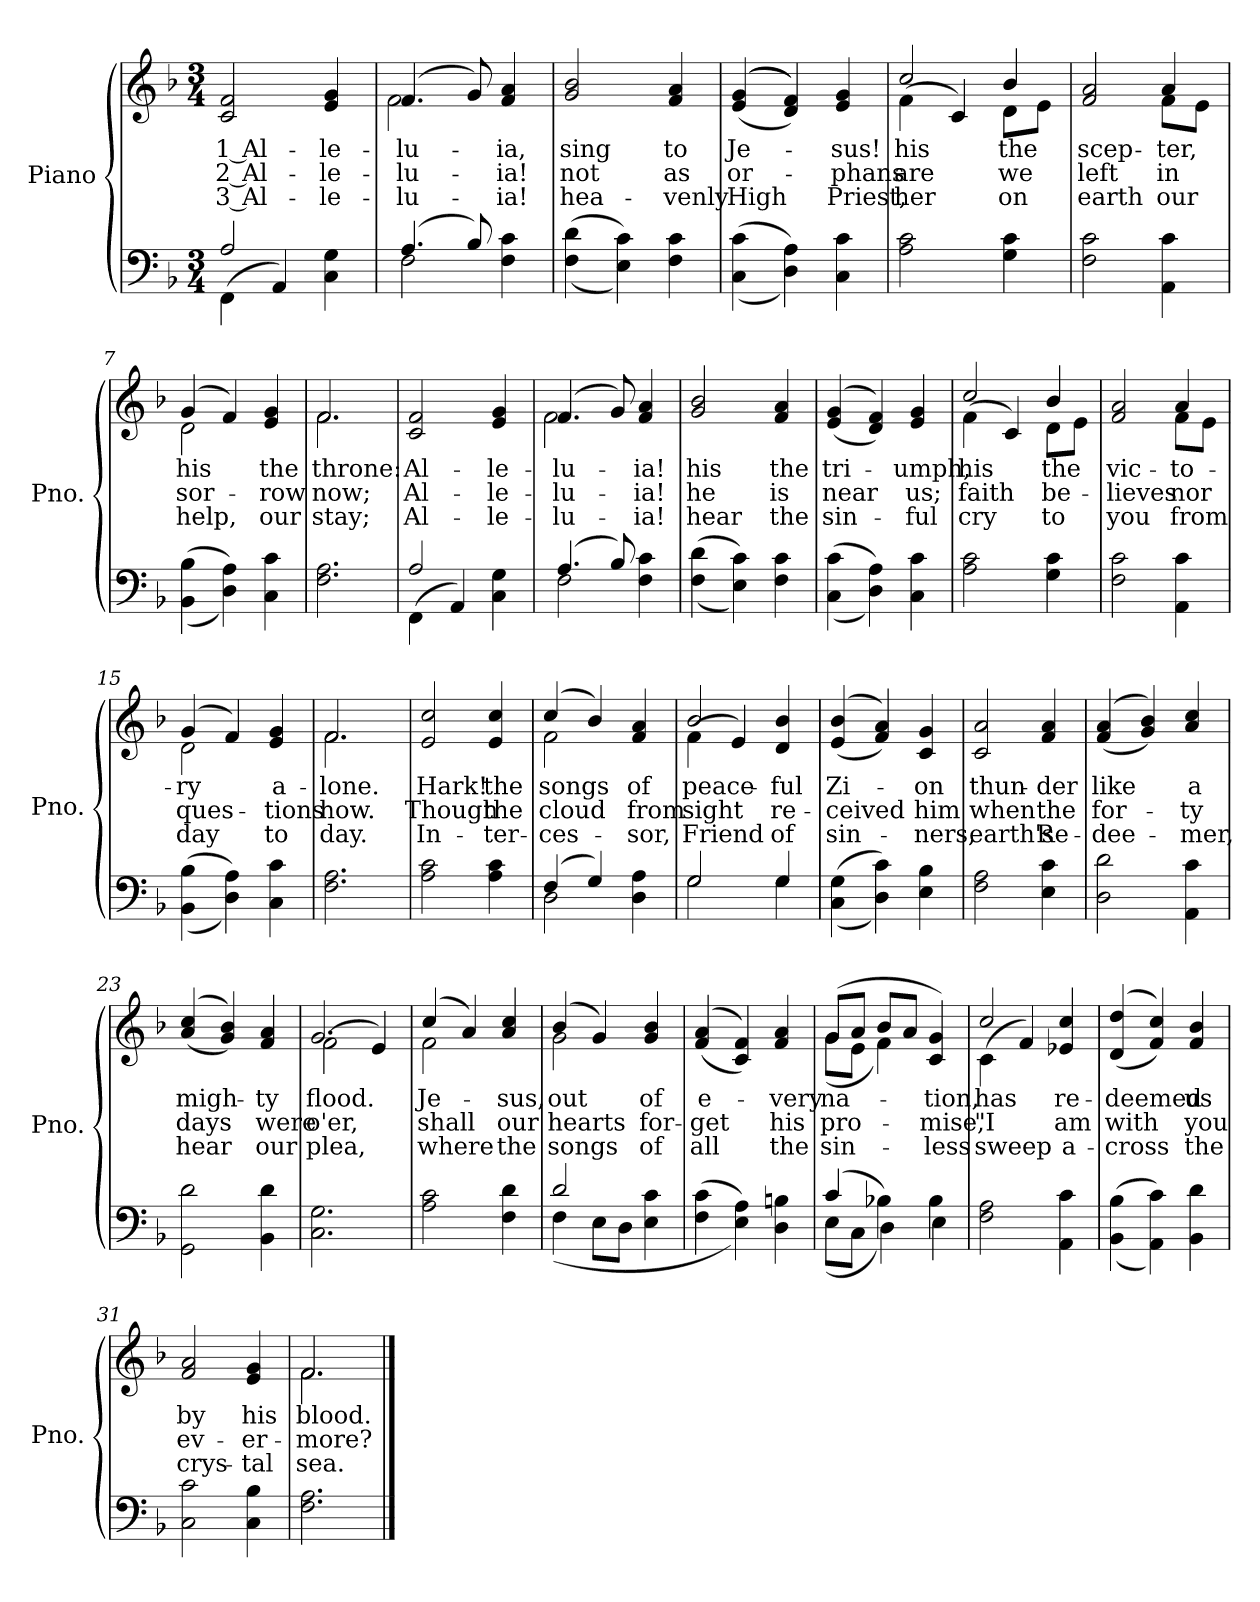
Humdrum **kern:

**kern	**kern	**text	**text	**text
*part2	*part1	*part1	*part1	*part1
*staff2	*staff1	*staff1	*staff1	*staff1
*I"Piano	*I"Piano	*	*	*
*I'Pno.	*I'Pno.	*	*	*
!!LO:PB:g=z
*clefF4	*clefG2	*	*	*
*k[b-]	*k[b-]	*	*	*
*F:	*F:	*	*	*
*M3/4	*M3/4	*	*	*
=1	=1	=1	=1	=1
*^	*	*	*	*
!	!	!	!LO:LY:b:color=#000000	!LO:LY:b:color=#000000	!LO:LY:b:color=#000000
2Ai/	(4FFi\	2ci/ 2fi	1 Al-	2 Al-	3 Al-
.	4AAi/)	.	.	.	.
!	!	!	!LO:LY:b:color=#000000	!LO:LY:b:color=#000000	!LO:LY:b:color=#000000
4Ci\ 4Gi	4ryy	4ei/ 4gi	-le-	-le-	-le-
=2	=2	=2	=2	=2	=2
!	!	!	!LO:LY:b:color=#000000	!LO:LY:b:color=#000000	!LO:LY:b:color=#000000
*	*	*^	*	*	*
(4.Ai/	2Fi\	(4.fi/	2fi\	-lu-	-lu-	-lu-
8B-i/)	.	8gi/)	.	.	.	.
!	!	!	!	!LO:LY:b:color=#000000	!LO:LY:b:color=#000000	!LO:LY:b:color=#000000
4Fi\ 4ci	4ryy	4fi/ 4ai	4ryy	-ia,	-ia!	-ia!
=3	=3	=3	=3	=3	=3	=3
!	!	!	!	!LO:LY:b:color=#000000	!LO:LY:b:color=#000000	!LO:LY:b:color=#000000
*v	*v	*	*	*	*	*
*	*v	*v	*	*	*
((4Fi\ 4di	2gi/ 2b-i	sing	not	hea-
4Ei\ 4ci))	.	.	.	.
!	!	!LO:LY:b:color=#000000	!LO:LY:b:color=#000000	!LO:LY:b:color=#000000
4Fi\ 4ci	4fi/ 4ai	to	as	-venly
=4	=4	=4	=4	=4
!	!	!LO:LY:b:color=#000000	!LO:LY:b:color=#000000	!LO:LY:b:color=#000000
((4Ci\ 4ci	(((4ei/ 4gi	Je-	or-	High
4Di\ 4Ai))	4di/ 4fi)))	.	.	.
!	!	!LO:LY:b:color=#000000	!LO:LY:b:color=#000000	!LO:LY:b:color=#000000
4Ci\ 4ci	4ei/ 4gi	-sus!	-phans	Priest,
=5	=5	=5	=5	=5
!	!	!LO:LY:b:color=#000000	!LO:LY:b:color=#000000	!LO:LY:b:color=#000000
*	*^	*	*	*
2Ai\ 2ci	2cci/	(4fi\	his	are	her
.	.	4ci/)	.	.	.
!	!	!	!LO:LY:b:color=#000000	!LO:LY:b:color=#000000	!LO:LY:b:color=#000000
4Gi\ 4ci	4b-i/	8di\L	the	we	on
.	.	8ei\J	.	.	.
!!LO:LB:g=z	!!
=6	=6	=6	=6	=6	=6
!	!	!	!LO:LY:b:color=#000000	!LO:LY:b:color=#000000	!LO:LY:b:color=#000000
2Fi\ 2ci	2fi/ 2ai	2ryy	scep-	left	earth
!	!	!	!LO:LY:b:color=#000000	!LO:LY:b:color=#000000	!LO:LY:b:color=#000000
4AAi\ 4ci	4ai/	8fi\L	-ter,	in	our
.	.	8ei\J	.	.	.
=7	=7	=7	=7	=7	=7
!	!	!	!LO:LY:b:color=#000000	!LO:LY:b:color=#000000	!LO:LY:b:color=#000000
((4BB-i\ 4B-i	(4gi/	2di\	his	sor-	help,
4Di\ 4Ai))	4fi/)	.	.	.	.
!	!	!	!LO:LY:b:color=#000000	!LO:LY:b:color=#000000	!LO:LY:b:color=#000000
4Ci\ 4ci	4ei/ 4gi	4ryy	the	-row	our
=8	=8	=8	=8	=8	=8
!	!	!	!LO:LY:b:color=#000000	!LO:LY:b:color=#000000	!LO:LY:b:color=#000000
2.Fi\ 2.Ai	2.fi/	2.fi\	throne:	now;	stay;
=9	=9	=9	=9	=9	=9
*^	*	*	*	*	*
!	!	!	!	!LO:LY:b:color=#000000	!LO:LY:b:color=#000000	!LO:LY:b:color=#000000
*	*	*v	*v	*	*	*
2Ai/	(4FFi\	2ci/ 2fi	Al-	Al-	Al-
.	4AAi/)	.	.	.	.
!	!	!	!LO:LY:b:color=#000000	!LO:LY:b:color=#000000	!LO:LY:b:color=#000000
4Ci\ 4Gi	4ryy	4ei/ 4gi	-le-	-le-	-le-
=10	=10	=10	=10	=10	=10
!	!	!	!LO:LY:b:color=#000000	!LO:LY:b:color=#000000	!LO:LY:b:color=#000000
*	*	*^	*	*	*
(4.Ai/	2Fi\	(4.fi/	2fi\	-lu-	-lu-	-lu-
8B-i/)	.	8gi/)	.	.	.	.
!	!	!	!	!LO:LY:b:color=#000000	!LO:LY:b:color=#000000	!LO:LY:b:color=#000000
4Fi\ 4ci	4ryy	4fi/ 4ai	4ryy	-ia!	-ia!	-ia!
!!LO:LB:g=z
=11	=11	=11	=11	=11	=11	=11
!	!	!	!	!LO:LY:b:color=#000000	!LO:LY:b:color=#000000	!LO:LY:b:color=#000000
*v	*v	*	*	*	*	*
*	*v	*v	*	*	*
((4Fi\ 4di	2gi/ 2b-i	his	he	hear
4Ei\ 4ci))	.	.	.	.
!	!	!LO:LY:b:color=#000000	!LO:LY:b:color=#000000	!LO:LY:b:color=#000000
4Fi\ 4ci	4fi/ 4ai	the	is	the
=12	=12	=12	=12	=12
!	!	!LO:LY:b:color=#000000	!LO:LY:b:color=#000000	!LO:LY:b:color=#000000
((4Ci\ 4ci	((4ei/ 4gi	tri-	near	sin-
4Di\ 4Ai))	4di/ 4fi))	.	.	.
!	!	!LO:LY:b:color=#000000	!LO:LY:b:color=#000000	!LO:LY:b:color=#000000
4Ci\ 4ci	4ei/ 4gi	-umph,	us;	-ful
=13	=13	=13	=13	=13
!	!	!LO:LY:b:color=#000000	!LO:LY:b:color=#000000	!LO:LY:b:color=#000000
*	*^	*	*	*
2Ai\ 2ci	2cci/	(4fi\	his	faith	cry
.	.	4ci/)	.	.	.
!	!	!	!LO:LY:b:color=#000000	!LO:LY:b:color=#000000	!LO:LY:b:color=#000000
4Gi\ 4ci	4b-i/	8di\L	the	be-	to
.	.	8ei\J	.	.	.
=14	=14	=14	=14	=14	=14
!	!	!	!LO:LY:b:color=#000000	!LO:LY:b:color=#000000	!LO:LY:b:color=#000000
2Fi\ 2ci	2fi/ 2ai	2ryy	vic-	-lieves	you
!	!	!	!LO:LY:b:color=#000000	!LO:LY:b:color=#000000	!LO:LY:b:color=#000000
4AAi\ 4ci	4ai/	8fi\L	-to-	nor	from
.	.	8ei\J	.	.	.
=15	=15	=15	=15	=15	=15
!	!	!	!LO:LY:b:color=#000000	!LO:LY:b:color=#000000	!LO:LY:b:color=#000000
((4BB-i\ 4B-i	(4gi/	2di\	-ry	ques-	day
4Di\ 4Ai))	4fi/)	.	.	.	.
!	!	!	!LO:LY:b:color=#000000	!LO:LY:b:color=#000000	!LO:LY:b:color=#000000
4Ci\ 4ci	4ei/ 4gi	4ryy	a-	-tions	to
!!LO:LB:g=z	!!
=16	=16	=16	=16	=16	=16
!	!	!	!LO:LY:b:color=#000000	!LO:LY:b:color=#000000	!LO:LY:b:color=#000000
2.Fi\ 2.Ai	2.fi/	2.fi\	-lone.	how.	day.
=17	=17	=17	=17	=17	=17
!	!	!	!LO:LY:b:color=#000000	!LO:LY:b:color=#000000	!LO:LY:b:color=#000000
*	*v	*v	*	*	*
2Ai\ 2ci	2ei/ 2cci	Hark!	Though	In-
!	!	!LO:LY:b:color=#000000	!LO:LY:b:color=#000000	!LO:LY:b:color=#000000
4Ai\ 4ci	4ei/ 4cci	the	the	-ter-
=18	=18	=18	=18	=18
*^	*	*	*	*
!	!	!	!LO:LY:b:color=#000000	!LO:LY:b:color=#000000	!LO:LY:b:color=#000000
*	*	*^	*	*	*
(4Fi/	2Di\	(4cci/	2fi\	songs	cloud	-ces-
4Gi/)	.	4b-i/)	.	.	.	.
!	!	!	!	!LO:LY:b:color=#000000	!LO:LY:b:color=#000000	!LO:LY:b:color=#000000
4Di\ 4Ai	4ryy	4fi/ 4ai	4ryy	of	from	-sor,
=19	=19	=19	=19	=19	=19	=19
!	!	!	!	!LO:LY:b:color=#000000	!LO:LY:b:color=#000000	!LO:LY:b:color=#000000
2Gi/	2Gi\	2b-i/	(4fi\	peace-	sight	Friend
.	.	.	4ei/)	.	.	.
!	!	!	!	!LO:LY:b:color=#000000	!LO:LY:b:color=#000000	!LO:LY:b:color=#000000
4Gi/	4Gi\	4di/ 4b-i	4ryy	-ful	re-	of
=20	=20	=20	=20	=20	=20	=20
!	!	!	!	!LO:LY:b:color=#000000	!LO:LY:b:color=#000000	!LO:LY:b:color=#000000
*v	*v	*	*	*	*	*
*	*v	*v	*	*	*
((4Ci\ 4Gi	((4ei/ 4b-i	Zi-	-ceived	sin-
4Di\ 4ci))	4fi/ 4ai))	.	.	.
!	!	!LO:LY:b:color=#000000	!LO:LY:b:color=#000000	!LO:LY:b:color=#000000
4Ei\ 4B-i	4ci/ 4gi	-on	him	-ners,
=21	=21	=21	=21	=21
!	!	!LO:LY:b:color=#000000	!LO:LY:b:color=#000000	!LO:LY:b:color=#000000
2Fi\ 2Ai	2ci/ 2ai	thun-	when	earth's
!	!	!LO:LY:b:color=#000000	!LO:LY:b:color=#000000	!LO:LY:b:color=#000000
4Ei\ 4ci	4fi/ 4ai	-der	the	Re-
!!LO:LB:g=z
=22	=22	=22	=22	=22
!	!	!LO:LY:b:color=#000000	!LO:LY:b:color=#000000	!LO:LY:b:color=#000000
2Di\ 2di	((4fi/ 4ai	like	for-	-dee-
.	4gi/ 4b-i))	.	.	.
!	!	!LO:LY:b:color=#000000	!LO:LY:b:color=#000000	!LO:LY:b:color=#000000
4AAi\ 4ci	4ai/ 4cci	a	-ty	-mer,
=23	=23	=23	=23	=23
!	!	!LO:LY:b:color=#000000	!LO:LY:b:color=#000000	!LO:LY:b:color=#000000
2GGi\ 2di	((4ai/ 4cci	migh-	days	hear
.	4gi/ 4b-i))	.	.	.
!	!	!LO:LY:b:color=#000000	!LO:LY:b:color=#000000	!LO:LY:b:color=#000000
4BB-i\ 4di	4fi/ 4ai	-ty	were	our
=24	=24	=24	=24	=24
!	!	!LO:LY:b:color=#000000	!LO:LY:b:color=#000000	!LO:LY:b:color=#000000
*	*^	*	*	*
2.Ci\ 2.Gi	2.gi/	(2fi\	flood.	o'er,	plea,
.	.	4ei/)	.	.	.
=25	=25	=25	=25	=25	=25
!	!	!	!LO:LY:b:color=#000000	!LO:LY:b:color=#000000	!LO:LY:b:color=#000000
2Ai\ 2ci	(4cci/	2fi\	Je-	shall	where
.	4ai/)	.	.	.	.
!	!	!	!LO:LY:b:color=#000000	!LO:LY:b:color=#000000	!LO:LY:b:color=#000000
4Fi\ 4di	4ai/ 4cci	4ryy	-sus,	our	the
=26	=26	=26	=26	=26	=26
*^	*	*	*	*	*
!	!	!	!	!LO:LY:b:color=#000000	!LO:LY:b:color=#000000	!LO:LY:b:color=#000000
2di/	(4Fi\	(4b-i/	2gi\	out	hearts	songs
.	8Ei\L	4gi/)	.	.	.	.
.	8Di\J	.	.	.	.	.
!	!	!	!	!LO:LY:b:color=#000000	!LO:LY:b:color=#000000	!LO:LY:b:color=#000000
4Ei\ 4ci	4ryy	4gi/ 4b-i	4ryy	of	for-	of
!!LO:LB:g=z
=27	=27	=27	=27	=27	=27	=27
!	!	!	!	!LO:LY:b:color=#000000	!LO:LY:b:color=#000000	!LO:LY:b:color=#000000
*v	*v	*	*	*	*	*
*	*v	*v	*	*	*
(4Fi\ 4ci	((4fi/ 4ai	e-	-get	all
4Ei\ 4Ai))	4ci/ 4fi))	.	.	.
!	!	!LO:LY:b:color=#000000	!LO:LY:b:color=#000000	!LO:LY:b:color=#000000
4Di\ 4Bni	4fi/ 4ai	-very	his	the
=28	=28	=28	=28	=28
*^	*	*	*	*
!	!	!	!LO:LY:b:color=#000000	!LO:LY:b:color=#000000	!LO:LY:b:color=#000000
*	*	*^	*	*	*
(4ci/	(8Ei\L	(8gi/L	(8gi\L	na-	pro-	sin-
.	8Ci\J	8ai/J	8ei\J	.	.	.
4B-Xi\)	4Di\)	8b-i/L	4fi\)	.	.	.
.	.	8ai/J	.	.	.	.
!	!	!	!	!LO:LY:b:color=#000000	!LO:LY:b:color=#000000	!LO:LY:b:color=#000000
4B-i\	4Ei\	4ci/ 4gi)	4ryy	-tion,	-mise,	-less
=29	=29	=29	=29	=29	=29	=29
!	!	!	!	!LO:LY:b:color=#000000	!LO:LY:b:color=#000000	!LO:LY:b:color=#000000
*v	*v	*	*	*	*	*
2Fi\ 2Ai	2cci/	(4ci\	has	"I	sweep
.	.	4fi/)	.	.	.
!	!	!	!LO:LY:b:color=#000000	!LO:LY:b:color=#000000	!LO:LY:b:color=#000000
4AAi\ 4ci	4e-Xi/ 4cci	4ryy	re-	am	a-
!!LO:LB:g=z
=30	=30	=30	=30	=30	=30
!	!	!	!LO:LY:b:color=#000000	!LO:LY:b:color=#000000	!LO:LY:b:color=#000000
*	*v	*v	*	*	*
((4BB-i\ 4B-i	((4di/ 4ddi	-deemed	with	-cross
4AAi\ 4ci))	4fi/ 4cci))	.	.	.
!	!	!LO:LY:b:color=#000000	!LO:LY:b:color=#000000	!LO:LY:b:color=#000000
4BB-i\ 4di	4fi/ 4b-i	us	you	the
=31	=31	=31	=31	=31
!	!	!LO:LY:b:color=#000000	!LO:LY:b:color=#000000	!LO:LY:b:color=#000000
2Ci\ 2ci	2fi/ 2ai	by	ev-	crys-
!	!	!LO:LY:b:color=#000000	!LO:LY:b:color=#000000	!LO:LY:b:color=#000000
4Ci\ 4B-i	4ei/ 4gi	his	-er-	-tal
=32	=32	=32	=32	=32
!	!	!LO:LY:b:color=#000000	!LO:LY:b:color=#000000	!LO:LY:b:color=#000000
*	*^	*	*	*
2.Fi\ 2.Ai	2.fi/	2.fi\	blood.	-more?	sea.
*	*v	*v	*	*	*
==	==	==	==	==
*-	*-	*-	*-	*-
